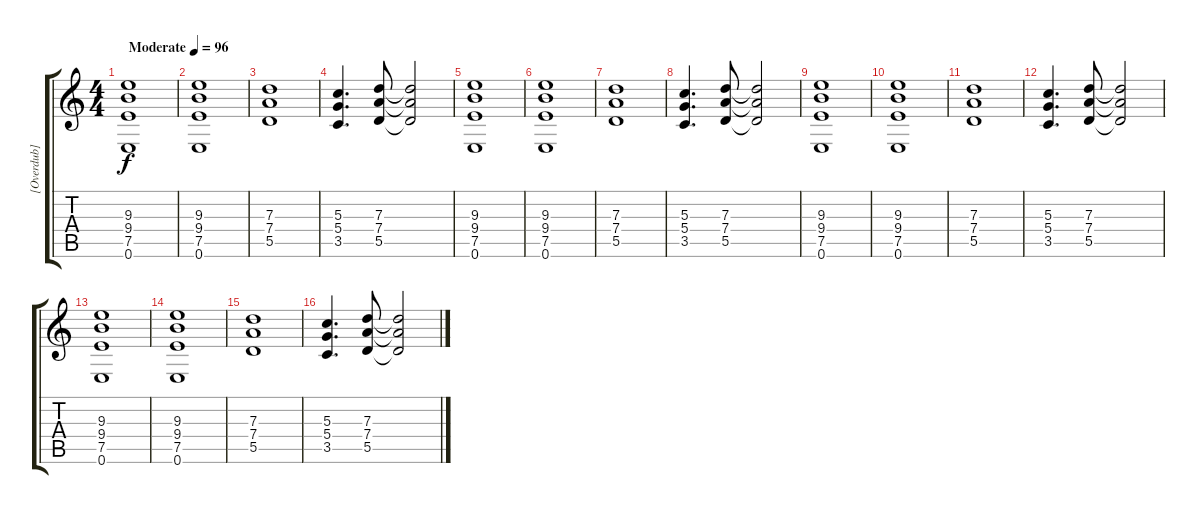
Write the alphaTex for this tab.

\track ("[Overdub]" "[Overdub]") {instrument distortionguitar}
\staff {score tabs}
\tuning (E4 B3 G3 D3 A2 E2) {hide}
\ts (4 4)
\tempo (96 "Moderate")
\clef g2
\ks c
(9.3 9.4 7.5 0.6).1{dy f balance 15 instrument distortionguitar} |
(9.3 9.4 7.5 0.6).1 |
(7.3 7.4 5.5).1 |
(5.3 5.4 3.5).4{d} (7.3 7.4 5.5).8 (7.3{t} 7.4{t} 5.5{t}).2 |
(9.3 9.4 7.5 0.6).1 |
(9.3 9.4 7.5 0.6).1 |
(7.3 7.4 5.5).1 |
(5.3 5.4 3.5).4{d} (7.3 7.4 5.5).8 (7.3{t} 7.4{t} 5.5{t}).2 |
(9.3 9.4 7.5 0.6).1 |
(9.3 9.4 7.5 0.6).1 |
(7.3 7.4 5.5).1 |
(5.3 5.4 3.5).4{d} (7.3 7.4 5.5).8 (7.3{t} 7.4{t} 5.5{t}).2 |
(9.3 9.4 7.5 0.6).1 |
(9.3 9.4 7.5 0.6).1 |
(7.3 7.4 5.5).1 |
(5.3 5.4 3.5).4{d} (7.3 7.4 5.5).8 (7.3{t} 7.4{t} 5.5{t}).2
